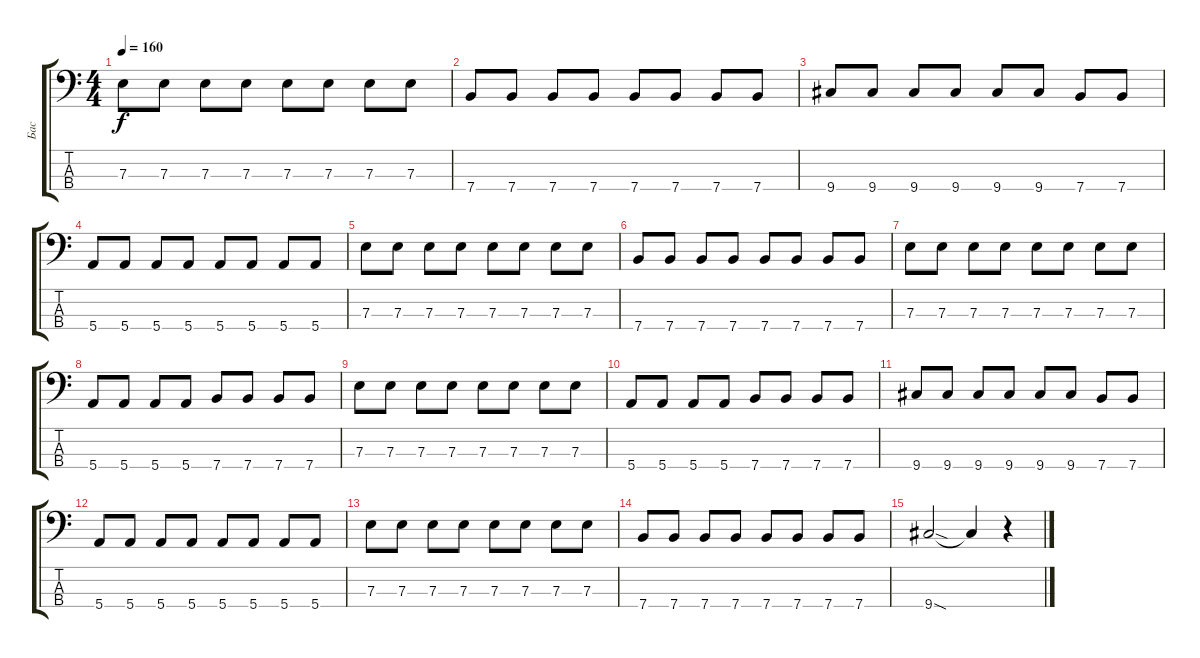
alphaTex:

\track ("Бас" "Бас") {instrument electricbassfinger}
\staff {score tabs}
\tuning (G2 D2 A1 E1) {hide}
\ts (4 4)
\tempo 160
\clef f4
\ks c
7.3.8{dy f} 7.3.8 7.3.8 7.3.8 7.3.8 7.3.8 7.3.8 7.3.8 |
7.4.8 7.4.8 7.4.8 7.4.8 7.4.8 7.4.8 7.4.8 7.4.8 |
9.4.8 9.4.8 9.4.8 9.4.8 9.4.8 9.4.8 7.4.8 7.4.8 |
5.4.8 5.4.8 5.4.8 5.4.8 5.4.8 5.4.8 5.4.8 5.4.8 |
7.3.8 7.3.8 7.3.8 7.3.8 7.3.8 7.3.8 7.3.8 7.3.8 |
7.4.8 7.4.8 7.4.8 7.4.8 7.4.8 7.4.8 7.4.8 7.4.8 |
7.3.8 7.3.8 7.3.8 7.3.8 7.3.8 7.3.8 7.3.8 7.3.8 |
5.4.8 5.4.8 5.4.8 5.4.8 7.4.8 7.4.8 7.4.8 7.4.8 |
7.3.8 7.3.8 7.3.8 7.3.8 7.3.8 7.3.8 7.3.8 7.3.8 |
5.4.8 5.4.8 5.4.8 5.4.8 7.4.8 7.4.8 7.4.8 7.4.8 |
9.4.8{volume 14} 9.4.8 9.4.8 9.4.8 9.4.8 9.4.8 7.4.8 7.4.8 |
5.4.8 5.4.8 5.4.8 5.4.8 5.4.8 5.4.8 5.4.8 5.4.8 |
7.3.8 7.3.8 7.3.8 7.3.8 7.3.8 7.3.8 7.3.8 7.3.8 |
7.4.8 7.4.8 7.4.8 7.4.8 7.4.8 7.4.8 7.4.8 7.4.8 |
9.4{sod}.2 9.4{t}.4 r.4
